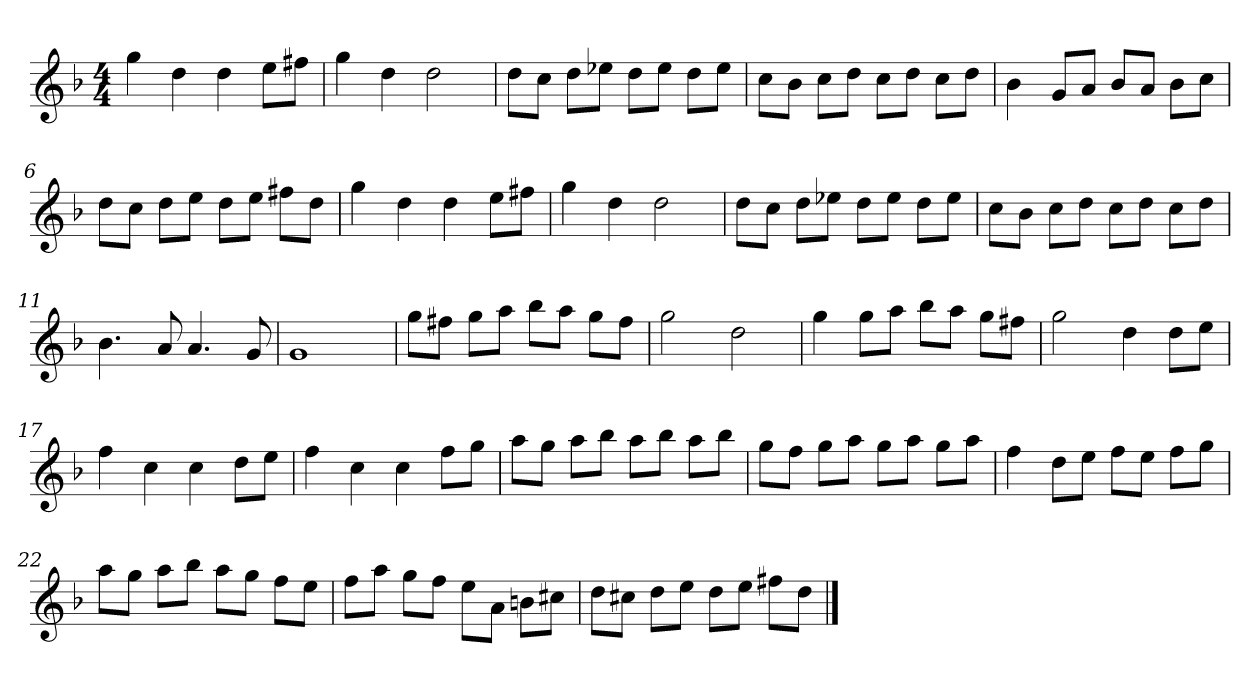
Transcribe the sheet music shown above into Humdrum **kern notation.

**kern
*part1
*staff1
*k[b-]
*M4/4
*MM120
=1
4gg
4dd
4dd
8eeL
8ff#XJ
=2
4gg
4dd
2dd
=3
8ddL
8ccJ
8ddL
8ee-XJ
8ddL
8ee-J
8ddL
8ee-J
=4
8ccL
8b-J
8ccL
8ddJ
8ccL
8ddJ
8ccL
8ddJ
=5
4b-
8gL
8aJ
8b-L
8aJ
8b-L
8ccJ
=6
8ddL
8ccJ
8ddL
8eeJ
8ddL
8eeJ
8ff#XL
8ddJ
=7
4gg
4dd
4dd
8eeL
8ff#XJ
=8
4gg
4dd
2dd
=9
8ddL
8ccJ
8ddL
8ee-XJ
8ddL
8ee-J
8ddL
8ee-J
=10
8ccL
8b-J
8ccL
8ddJ
8ccL
8ddJ
8ccL
8ddJ
=11
4.b-
8a
4.a
8g
=12
1g
=13
8ggL
8ff#XJ
8ggL
8aaJ
8bb-L
8aaJ
8ggL
8ff#J
=14
2gg
2dd
=15
4gg
8ggL
8aaJ
8bb-L
8aaJ
8ggL
8ff#XJ
=16
2gg
4dd
8ddL
8eeJ
=17
4ff
4cc
4cc
8ddL
8eeJ
=18
4ff
4cc
4cc
8ffL
8ggJ
=19
8aaL
8ggJ
8aaL
8bb-J
8aaL
8bb-J
8aaL
8bb-J
=20
8ggL
8ffJ
8ggL
8aaJ
8ggL
8aaJ
8ggL
8aaJ
=21
4ff
8ddL
8eeJ
8ffL
8eeJ
8ffL
8ggJ
=22
8aaL
8ggJ
8aaL
8bb-J
8aaL
8ggJ
8ffL
8eeJ
=23
8ffL
8aaJ
8ggL
8ffJ
8eeL
8aJ
8bnL
8cc#XJ
=24
8ddL
8cc#XJ
8ddL
8eeJ
8ddL
8eeJ
8ff#XL
8ddJ
==
*-
